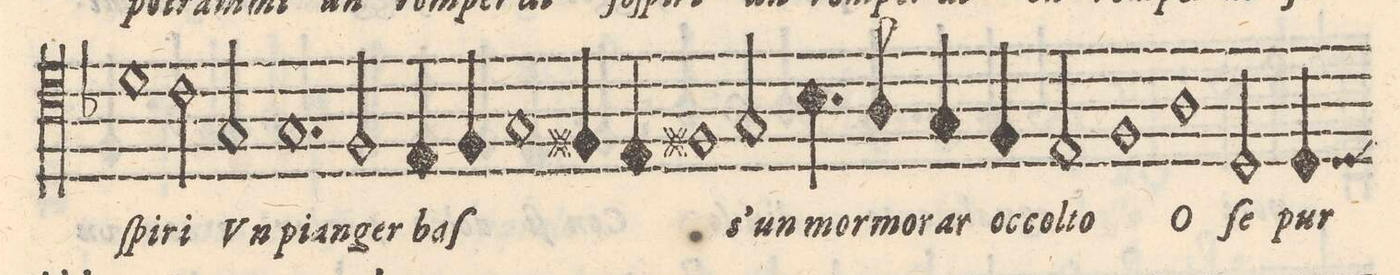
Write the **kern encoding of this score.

**kern	**text
*I"QVINTO	*
*clefC4	*
*k[b-]	*
*met(C)	*
*M2/1	*
1d	-ſpi-
2c\	-ri
2G/	Vn
=13-	=13-
1.G	pian-
2F/	-ger
=14-	=14-
4E/	baſ-
4F/	.
1G	.
4F#X/	.
4E/	.
=15-	=15-
1F#X	.
2G/	-s'un
4.B-\	mor-
8A/	-mo-
=16-	=16-
4G/	-rar
4Fny/	oc-
2E/	-col-
1F	-to
=17-	=17-
1A	O
2D/	ſe
4D/	pur
*-	*-
